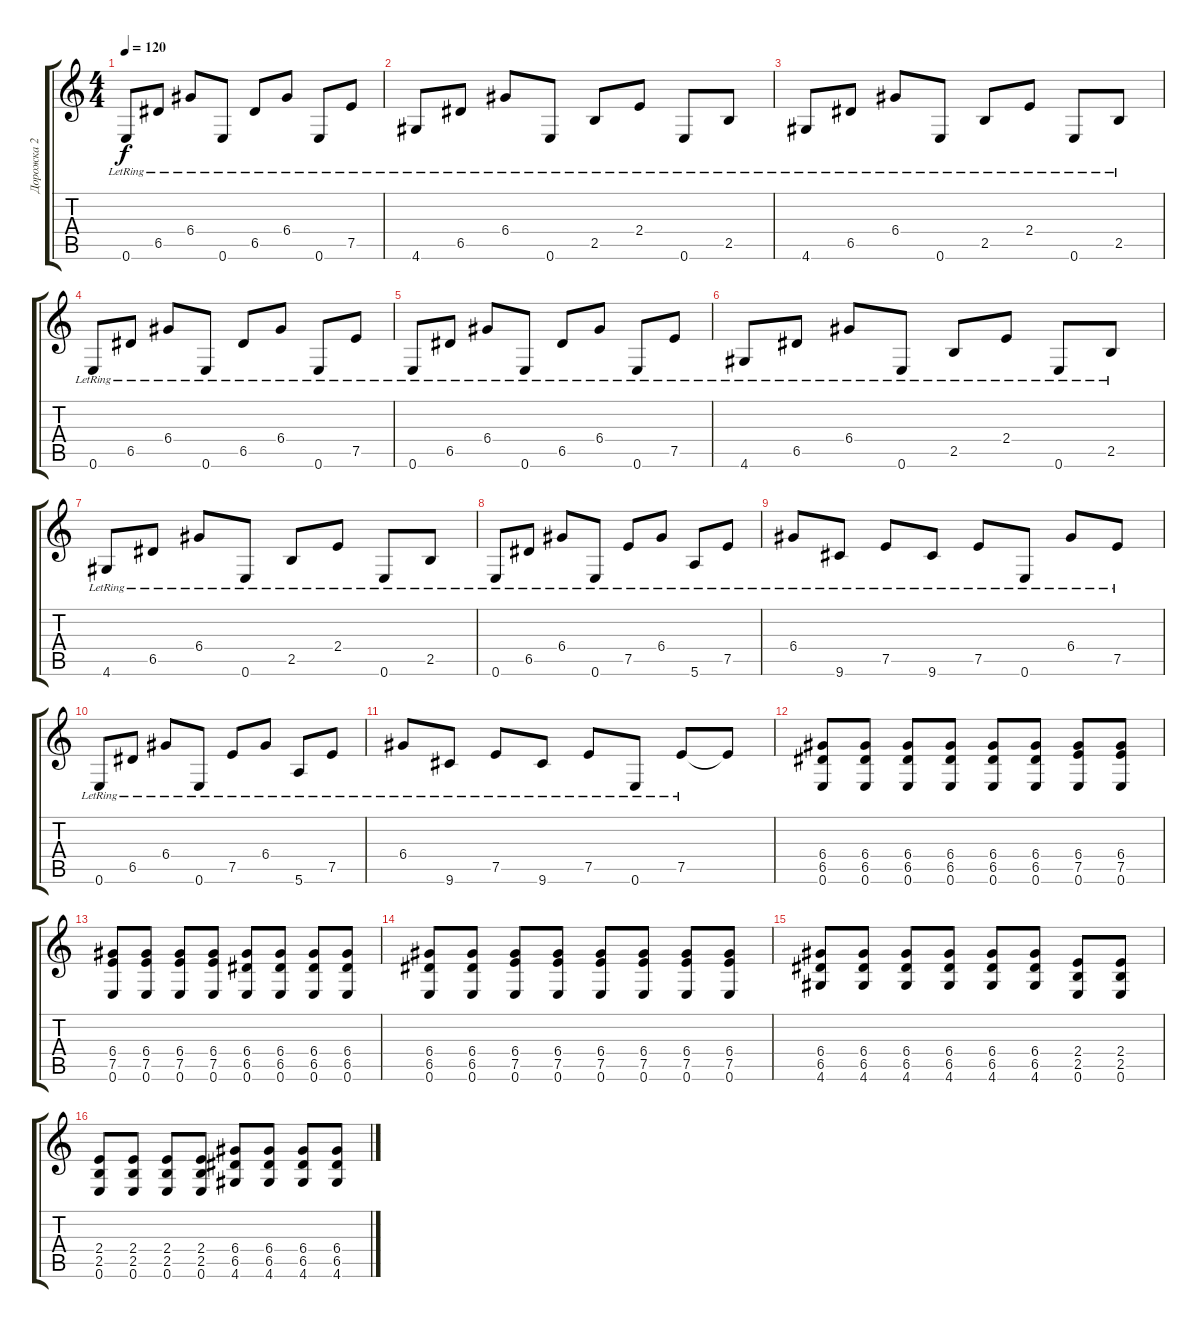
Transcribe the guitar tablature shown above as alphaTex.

\track ("Дорожка 2" "Дорожка 2") {instrument electricguitarmuted}
\staff {score tabs}
\tuning (E4 B3 G3 D3 A2 E2) {hide}
\ts (4 4)
\tempo 120
\clef g2
\ks c
0.6{lr}.8{dy f} 6.5{lr}.8 6.4{lr}.8 0.6{lr}.8 6.5{lr}.8 6.4{lr}.8 0.6{lr}.8 7.5{lr}.8 |
4.6{lr}.8 6.5{lr}.8 6.4{lr}.8 0.6{lr}.8 2.5{lr}.8 2.4{lr}.8 0.6{lr}.8 2.5{lr}.8 |
4.6{lr}.8 6.5{lr}.8 6.4{lr}.8 0.6{lr}.8 2.5{lr}.8 2.4{lr}.8 0.6{lr}.8 2.5{lr}.8 |
0.6{lr}.8 6.5{lr}.8 6.4{lr}.8 0.6{lr}.8 6.5{lr}.8 6.4{lr}.8 0.6{lr}.8 7.5{lr}.8 |
0.6{lr}.8 6.5{lr}.8 6.4{lr}.8 0.6{lr}.8 6.5{lr}.8 6.4{lr}.8 0.6{lr}.8 7.5{lr}.8 |
4.6{lr}.8 6.5{lr}.8 6.4{lr}.8 0.6{lr}.8 2.5{lr}.8 2.4{lr}.8 0.6{lr}.8 2.5{lr}.8 |
4.6{lr}.8 6.5{lr}.8 6.4{lr}.8 0.6{lr}.8 2.5{lr}.8 2.4{lr}.8 0.6{lr}.8 2.5{lr}.8 |
0.6{lr}.8 6.5{lr}.8 6.4{lr}.8 0.6{lr}.8 7.5{lr}.8 6.4{lr}.8 5.6{lr}.8 7.5{lr}.8 |
6.4{lr}.8 9.6{lr}.8 7.5{lr}.8 9.6{lr}.8 7.5{lr}.8 0.6{lr}.8 6.4{lr}.8 7.5{lr}.8 |
0.6{lr}.8 6.5{lr}.8 6.4{lr}.8 0.6{lr}.8 7.5{lr}.8 6.4{lr}.8 5.6{lr}.8 7.5{lr}.8 |
6.4{lr}.8 9.6{lr}.8 7.5{lr}.8 9.6{lr}.8 7.5{lr}.8 0.6{lr}.8 7.5{lr}.8 7.5{t}.8 |
(6.4 6.5 0.6).8{volume 10} (6.4 6.5 0.6).8{volume 16} (6.4 6.5 0.6).8 (6.4 6.5 0.6).8 (6.4 6.5 0.6).8 (6.4 6.5 0.6).8 (6.4 7.5 0.6).8 (6.4 7.5 0.6).8 |
(6.4 7.5 0.6).8 (6.4 7.5 0.6).8 (6.4 7.5 0.6).8 (6.4 7.5 0.6).8 (6.4 6.5 0.6).8 (6.4 6.5 0.6).8 (6.4 6.5 0.6).8 (6.4 6.5 0.6).8 |
(6.4 6.5 0.6).8 (6.4 6.5 0.6).8 (6.4 7.5 0.6).8 (6.4 7.5 0.6).8 (6.4 7.5 0.6).8 (6.4 7.5 0.6).8 (6.4 7.5 0.6).8 (6.4 7.5 0.6).8 |
(6.4 6.5 4.6).8 (6.4 6.5 4.6).8 (6.4 6.5 4.6).8 (6.4 6.5 4.6).8 (6.4 6.5 4.6).8 (6.4 6.5 4.6).8 (2.4 2.5 0.6).8 (2.4 2.5 0.6).8 |
(2.4 2.5 0.6).8 (2.4 2.5 0.6).8 (2.4 2.5 0.6).8 (2.4 2.5 0.6).8 (6.4 6.5 4.6).8 (6.4 6.5 4.6).8 (6.4 6.5 4.6).8 (6.4 6.5 4.6).8
